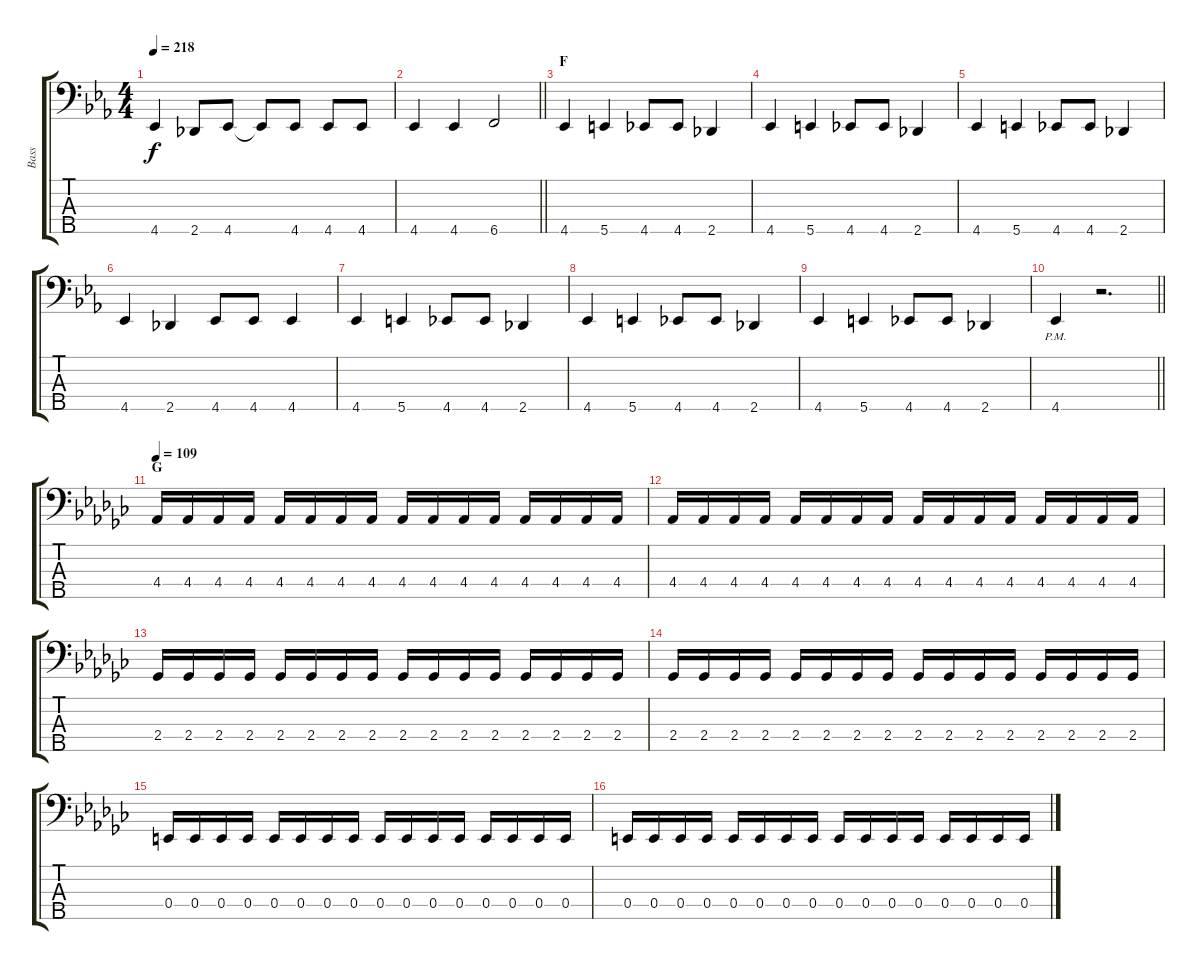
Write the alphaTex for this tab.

\track ("Bass" "Bass") {instrument slapbass2}
\staff {score tabs}
\tuning (G2 D2 A1 E1 B0) {hide}
\ts (4 4)
\tempo 218
\clef f4
\ks eb
4.5.4{dy f} 2.5.8 4.5.8 4.5{t}.8 4.5.8 4.5.8 4.5.8 |
\barLineRight lightlight
4.5.4 4.5.4 6.5.2 |
\section ("" "F")
4.5.4 5.5.4 4.5.8 4.5.8 2.5.4 |
4.5.4 5.5.4 4.5.8 4.5.8 2.5.4 |
4.5.4 5.5.4 4.5.8 4.5.8 2.5.4 |
4.5.4 2.5.4 4.5.8 4.5.8 4.5.4 |
4.5.4 5.5.4 4.5.8 4.5.8 2.5.4 |
4.5.4 5.5.4 4.5.8 4.5.8 2.5.4 |
4.5.4 5.5.4 4.5.8 4.5.8 2.5.4 |
\barLineRight lightlight
4.5{pm}.4 r.2{d} |
\section ("" "G")
\tempo 109
\ks ebminor
4.4.16 4.4.16 4.4.16 4.4.16 4.4.16 4.4.16 4.4.16 4.4.16 4.4.16 4.4.16 4.4.16 4.4.16 4.4.16 4.4.16 4.4.16 4.4.16 |
4.4.16 4.4.16 4.4.16 4.4.16 4.4.16 4.4.16 4.4.16 4.4.16 4.4.16 4.4.16 4.4.16 4.4.16 4.4.16 4.4.16 4.4.16 4.4.16 |
2.4.16 2.4.16 2.4.16 2.4.16 2.4.16 2.4.16 2.4.16 2.4.16 2.4.16 2.4.16 2.4.16 2.4.16 2.4.16 2.4.16 2.4.16 2.4.16 |
2.4.16 2.4.16 2.4.16 2.4.16 2.4.16 2.4.16 2.4.16 2.4.16 2.4.16 2.4.16 2.4.16 2.4.16 2.4.16 2.4.16 2.4.16 2.4.16 |
0.4.16 0.4.16 0.4.16 0.4.16 0.4.16 0.4.16 0.4.16 0.4.16 0.4.16 0.4.16 0.4.16 0.4.16 0.4.16 0.4.16 0.4.16 0.4.16 |
0.4.16 0.4.16 0.4.16 0.4.16 0.4.16 0.4.16 0.4.16 0.4.16 0.4.16 0.4.16 0.4.16 0.4.16 0.4.16 0.4.16 0.4.16 0.4.16
